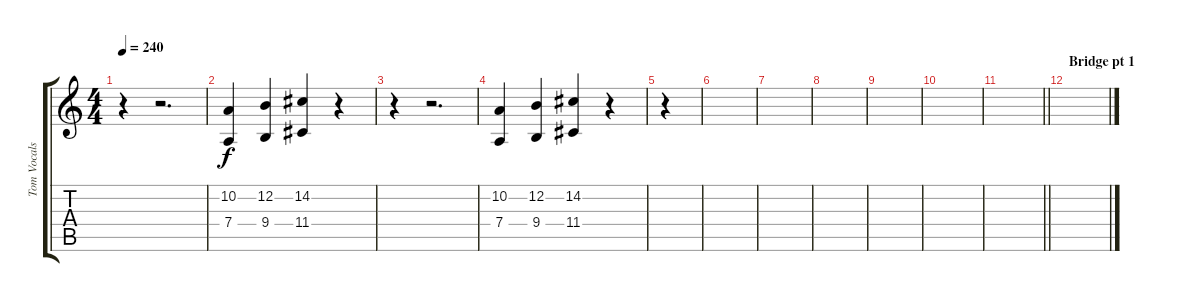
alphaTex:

\track ("Tom Vocals" "Tom Vocals") {instrument clarinet}
\staff {score tabs}
\tuning (E4 B3 G3 D3 A2 E2) {hide}
\ts (4 4)
\tempo 240
\clef g2
\ks c
r.4{dy f} r.2{d} |
(10.2 7.4).4 (12.2 9.4).4 (14.2 11.4).4 r.4 |
r.4 r.2{d} |
(10.2 7.4).4 (12.2 9.4).4 (14.2 11.4).4 r.4 |
r.4 |
|
|
|
|
|
\barLineRight lightlight
|
\section ("" "Bridge pt 1")
